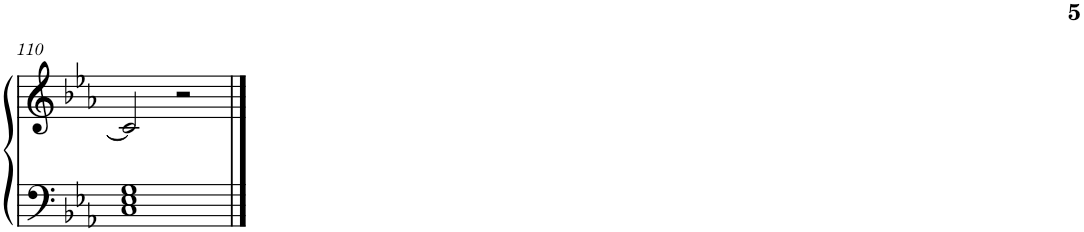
**kern	**kern
*part1	*part1
*staff2	*staff1
*I"Piano	*
*I'Pno.	*
!!LO:PB:g=z
*clefF4	*clefG2
*k[b-e-a-]	*k[b-e-a-]
*M4/4	*M4/4
=110	=110
1C 1E- 1G	2c/]
.	2r
==	==
*-	*-
